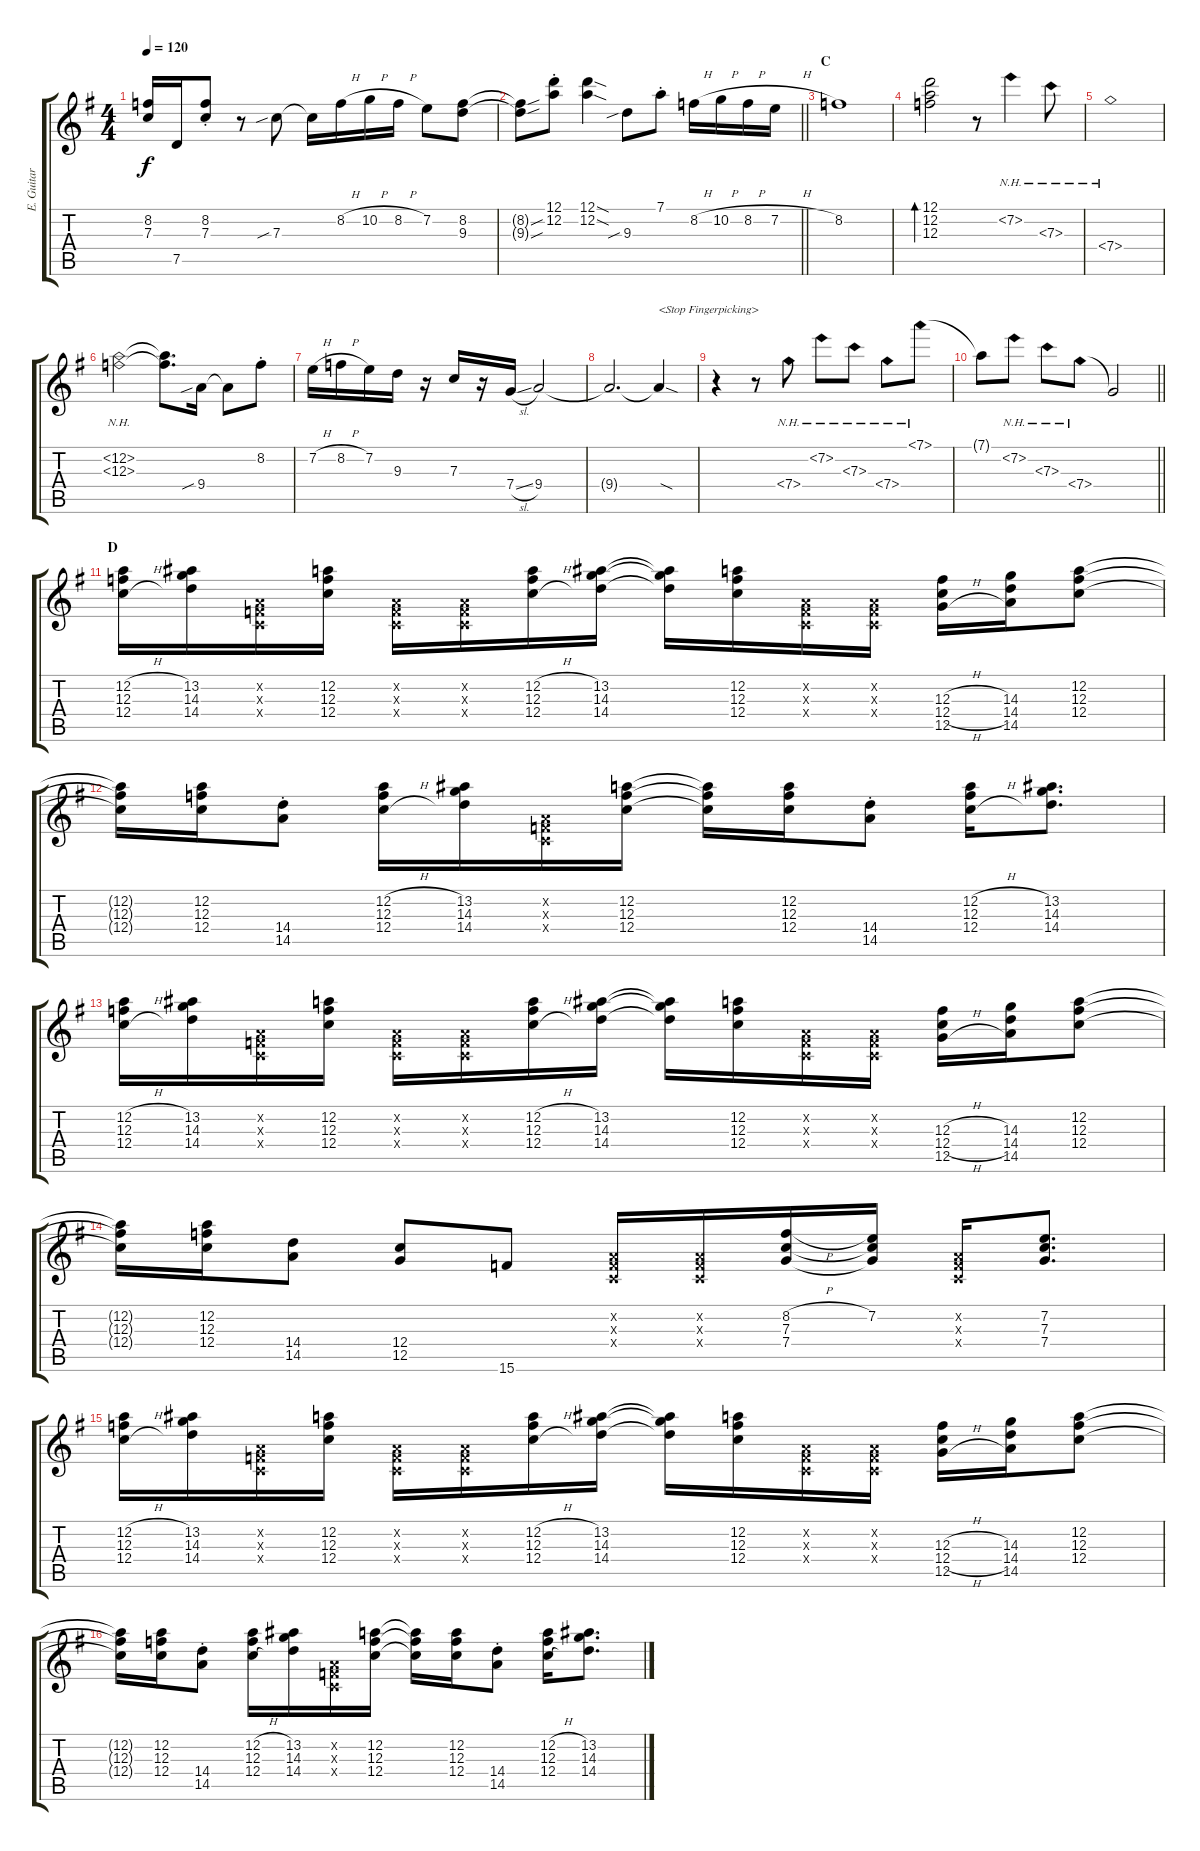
\track ("E. Guitar III" "E. Guitar ") {instrument overdrivenguitar}
\staff {score tabs}
\tuning (D4 A3 F3 C3 G2 D2) {hide}
\ts (4 4)
\tempo 120
\clef g2
\ks g
(8.2{t} 7.3{t}).16{dy f} 7.5.16 (8.2{st} 7.3{st}).8 r.8 7.3{sib}.8 7.3{t}.16 8.2{h}.16 10.2{h}.16 8.2{h}.16 7.2.8 (8.2 9.3).8 |
\barLineRight lightlight
(8.2{sou t} 9.3{sou t}).8 (12.1{st} 12.2{st}).8 (12.1{sod} 12.2{sod}).4 9.3{sib}.8 7.1{st}.8 8.2{h}.16 10.2{h}.16 8.2{h}.16 7.2{h}.16 |
\section ("" "C")
8.2.1 |
(12.1 12.2 12.3).2{bd 240} r.8 7.2{nh}.4 7.3{nh}.8 |
7.4{nh}.1 |
(12.2{nh} 12.3{nh}).2 (12.2{t} 12.3{t}).8{d} 9.4{sib}.16 9.4{t}.8 8.2{st}.8 |
7.2{h}.16 8.2{h}.16 7.2.16 9.3.16 r.16 7.3.16 r.16 7.4{sl}.16 9.4.2 |
9.4{t}.2{d} 9.4{sod t}.4{txt "<Stop Fingerpicking>"} |
r.4 r.8 7.4{nh}.8 7.2{nh}.8 7.3{nh}.8 7.4{nh}.8 7.1{nh}.8 |
\barLineRight lightlight
7.1{t}.8 7.2{nh}.8 7.3{nh}.8 7.4{nh}.8 7.4{t}.2 |
\section ("" "D")
(12.2{h} 12.3{h} 12.4{h}).16 (13.2 14.3 14.4).16 (0.2{x} 0.3{x} 0.4{x}).16 (12.2 12.3 12.4).16 (0.2{x} 0.3{x} 0.4{x}).16 (0.2{x} 0.3{x} 0.4{x}).16 (12.2{h} 12.3{h} 12.4{h}).16 (13.2 14.3 14.4).16 (13.2{t} 14.3{t} 14.4{t}).16 (12.2 12.3 12.4).16 (0.2{x} 0.3{x} 0.4{x}).16 (0.2{x} 0.3{x} 0.4{x}).16 (12.3{h} 12.4{h} 12.5{h}).16 (14.3 14.4 14.5).16 (12.2 12.3 12.4).8 |
(12.2{t} 12.3{t} 12.4{t}).16 (12.2 12.3 12.4).16 (14.4{st} 14.5{st}).8 (12.2{h} 12.3{h} 12.4{h}).16 (13.2 14.3 14.4).16 (0.2{x} 0.3{x} 0.4{x}).16 (12.2 12.3 12.4).16 (12.2{t} 12.3{t} 12.4{t}).16 (12.2 12.3 12.4).16 (14.4{st} 14.5{st}).8 (12.2{h} 12.3{h} 12.4{h}).16 (13.2 14.3 14.4).8{d} |
(12.2{h} 12.3{h} 12.4{h}).16 (13.2 14.3 14.4).16 (0.2{x} 0.3{x} 0.4{x}).16 (12.2 12.3 12.4).16 (0.2{x} 0.3{x} 0.4{x}).16 (0.2{x} 0.3{x} 0.4{x}).16 (12.2{h} 12.3{h} 12.4{h}).16 (13.2 14.3 14.4).16 (13.2{t} 14.3{t} 14.4{t}).16 (12.2 12.3 12.4).16 (0.2{x} 0.3{x} 0.4{x}).16 (0.2{x} 0.3{x} 0.4{x}).16 (12.3{h} 12.4{h} 12.5{h}).16 (14.3 14.4 14.5).16 (12.2 12.3 12.4).8 |
(12.2{t} 12.3{t} 12.4{t}).16 (12.2 12.3 12.4).16 (14.4 14.5).8 (12.4 12.5).8 15.6.8 (0.2{x} 0.3{x} 0.4{x}).16 (0.2{x} 0.3{x} 0.4{x}).16 (8.2{h} 7.3 7.4).16 (7.2 7.3{t} 7.4{t}).16 (0.2{x} 0.3{x} 0.4{x}).16 (7.2 7.3 7.4).8{d} |
(12.2{h} 12.3{h} 12.4{h}).16 (13.2 14.3 14.4).16 (0.2{x} 0.3{x} 0.4{x}).16 (12.2 12.3 12.4).16 (0.2{x} 0.3{x} 0.4{x}).16 (0.2{x} 0.3{x} 0.4{x}).16 (12.2{h} 12.3{h} 12.4{h}).16 (13.2 14.3 14.4).16 (13.2{t} 14.3{t} 14.4{t}).16 (12.2 12.3 12.4).16 (0.2{x} 0.3{x} 0.4{x}).16 (0.2{x} 0.3{x} 0.4{x}).16 (12.3{h} 12.4{h} 12.5{h}).16 (14.3 14.4 14.5).16 (12.2 12.3 12.4).8 |
(12.2{t} 12.3{t} 12.4{t}).16 (12.2 12.3 12.4).16 (14.4{st} 14.5{st}).8 (12.2{h} 12.3{h} 12.4{h}).16 (13.2 14.3 14.4).16 (0.2{x} 0.3{x} 0.4{x}).16 (12.2 12.3 12.4).16 (12.2{t} 12.3{t} 12.4{t}).16 (12.2 12.3 12.4).16 (14.4{st} 14.5{st}).8 (12.2{h} 12.3{h} 12.4{h}).16 (13.2 14.3 14.4).8{d}
